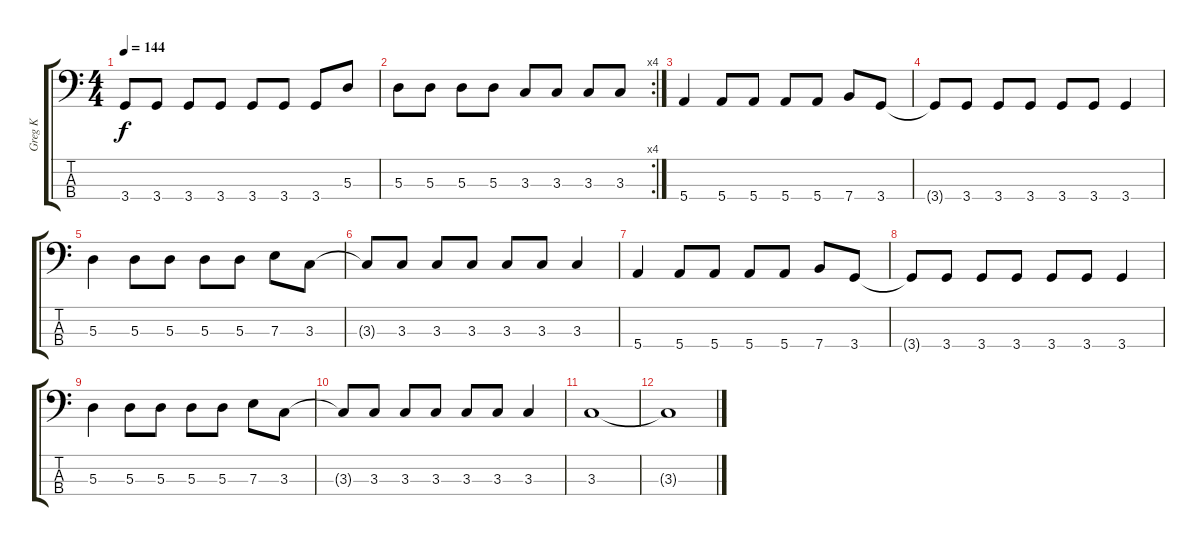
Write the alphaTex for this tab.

\track ("Greg K" "Greg K") {instrument electricbassfinger}
\staff {score tabs}
\tuning (G2 D2 A1 E1) {hide}
\ts (4 4)
\tempo 144
\clef f4
\ks c
3.4.8{dy f} 3.4.8 3.4.8 3.4.8 3.4.8 3.4.8 3.4.8 5.3.8 |
\rc 4
5.3.8 5.3.8 5.3.8 5.3.8 3.3.8 3.3.8 3.3.8 3.3.8 |
5.4.4 5.4.8 5.4.8 5.4.8 5.4.8 7.4.8 3.4.8 |
3.4{t}.8 3.4.8 3.4.8 3.4.8 3.4.8 3.4.8 3.4.4 |
5.3.4 5.3.8 5.3.8 5.3.8 5.3.8 7.3.8 3.3.8 |
3.3{t}.8 3.3.8 3.3.8 3.3.8 3.3.8 3.3.8 3.3.4 |
5.4.4 5.4.8 5.4.8 5.4.8 5.4.8 7.4.8 3.4.8 |
3.4{t}.8 3.4.8 3.4.8 3.4.8 3.4.8 3.4.8 3.4.4 |
5.3.4 5.3.8 5.3.8 5.3.8 5.3.8 7.3.8 3.3.8 |
3.3{t}.8 3.3.8 3.3.8 3.3.8 3.3.8 3.3.8 3.3.4 |
3.3.1 |
3.3{t}.1
